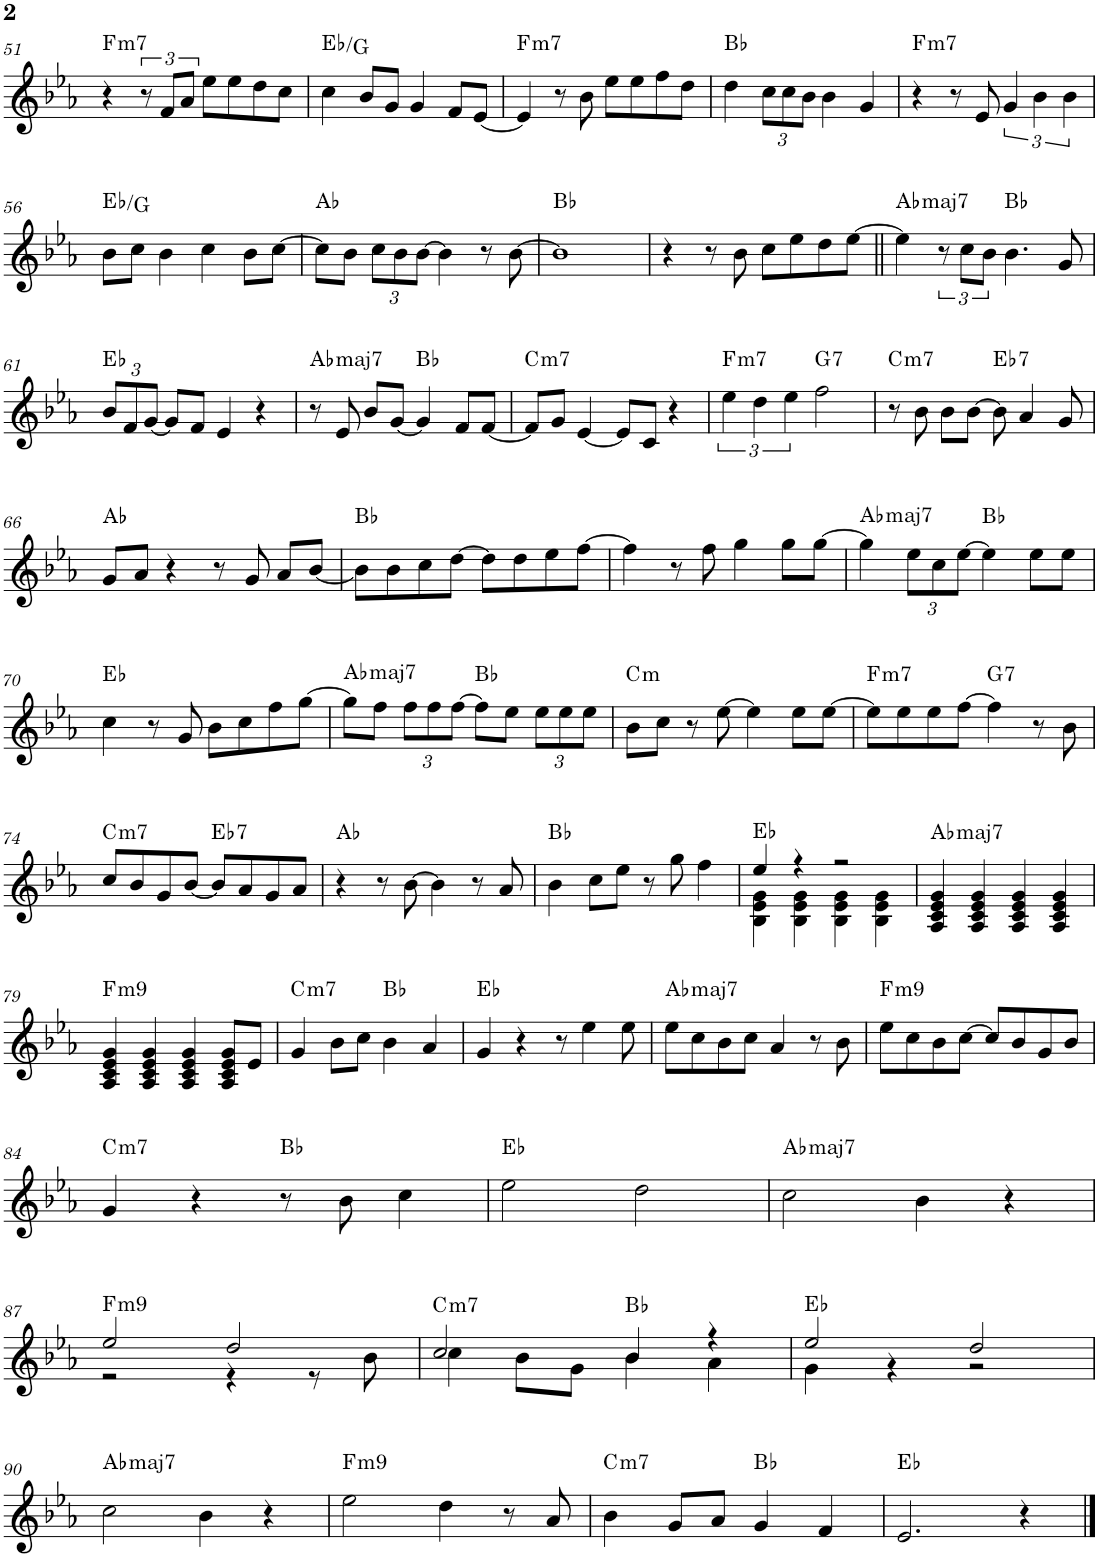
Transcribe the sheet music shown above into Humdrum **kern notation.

**kern	**harte
*part1	*part1
*staff1	*
*I"P1	*
!!LO:PB:g=z
*clefG2	*
*k[b-e-a-]	*
*E-:	*
*M4/4	*
=51	=51
!	!LO:H:kt=m7
4r	F:min7
12r	.
12f/L	.
12a-/J	.
8ee-\L	.
8ee-\	.
8dd\	.
8cc\J	.
=52	=52
4cc\	Eb:maj/3
8b-/L	.
8g/J	.
4g/	.
8f/L	.
[<8e-/J	.
=53	=53
!	!LO:H:kt=m7
4e-/]	F:min7
8r	.
8b-\	.
8ee-\L	.
8ee-\	.
8ff\	.
8dd\J	.
=54	=54
4dd\	Bb:maj
*Xbrackettup	*
12cc\L	.
12cc\	.
12b-\J	.
4b-\	.
4g/	.
=55	=55
!	!LO:H:kt=m7
4r	F:min7
8r	.
8e-/	.
*brackettup	*
6g/	.
6b-\	.
6b-\	.
!!LO:LB:g=z
=56	=56
8b-\L	Eb:maj/3
8cc\J	.
4b-\	.
4cc\	.
8b-\L	.
[>8cc\J	.
=57	=57
8cc\L]	Ab:maj
8b-\J	.
*Xbrackettup	*
12cc\L	.
12b-\	.
[>12b-\J	.
4b-\]	.
8r	.
[>8b-\	.
=58	=58
1b-]	Bb:maj
=59	=59
4r	.
8r	.
8b-\	.
8cc\L	.
8ee-\	.
8dd\	.
[>8ee-\J	.
=60||	=60||
!	!LO:H:kt=maj7
4ee-\]	Ab:maj7
*brackettup	*
12r	.
12cc\L	.
12b-\J	.
4.b-\	Bb:maj
8g/	.
!!LO:LB:g=z
=61	=61
*Xbrackettup	*
12b-/L	Eb:maj
12f/	.
[<12g/J	.
8g/L]	.
8f/J	.
4e-/	.
4r	.
=62	=62
!	!LO:H:kt=maj7
8r	Ab:maj7
8e-/	.
8b-/L	.
[<8g/J	.
4g/]	Bb:maj
8f/L	.
[<8f/J	.
=63	=63
!	!LO:H:kt=m7
8f/L]	C:min7
8g/J	.
[<4e-/	.
8e-/L]	.
8c/J	.
4r	.
=64	=64
*brackettup	*
!	!LO:H:kt=m7
6ee-\	F:min7
6dd\	.
6ee-\	.
!	!LO:H:kt=7
2ff\	G:7
=65	=65
!	!LO:H:kt=m7
8r	C:min7
8b-\	.
8b-\L	.
[>8b-\J	.
!	!LO:H:kt=7
8b-\]	Eb:7
4a-/	.
8g/	.
!!LO:LB:g=z
=66	=66
8g/L	Ab:maj
8a-/J	.
4r	.
8r	.
8g/	.
8a-/L	.
[<8b-/J	.
=67	=67
8b-\L]	Bb:maj
8b-\	.
8cc\	.
[>8dd\J	.
8dd\L]	.
8dd\	.
8ee-\	.
[>8ff\J	.
=68	=68
4ff\]	.
8r	.
8ff\	.
4gg\	.
8gg\L	.
[>8gg\J	.
=69	=69
!	!LO:H:kt=maj7
4gg\]	Ab:maj7
*Xbrackettup	*
12ee-\L	.
12cc\	.
[>12ee-\J	.
4ee-\]	Bb:maj
8ee-\L	.
8ee-\J	.
!!LO:LB:g=z
=70	=70
4cc\	Eb:maj
8r	.
8g/	.
8b-\L	.
8cc\	.
8ff\	.
[>8gg\J	.
=71	=71
!	!LO:H:kt=maj7
8gg\L]	Ab:maj7
8ff\J	.
12ff\L	.
12ff\	.
[>12ff\J	.
8ff\L]	Bb:maj
8ee-\J	.
12ee-\L	.
12ee-\	.
12ee-\J	.
=72	=72
!	!LO:H:kt=m
8b-\L	C:min
8cc\J	.
8r	.
[>8ee-\	.
4ee-\]	.
8ee-\L	.
[>8ee-\J	.
=73	=73
!	!LO:H:kt=m7
8ee-\L]	F:min7
8ee-\	.
8ee-\	.
[>8ff\J	.
!	!LO:H:kt=7
4ff\]	G:7
8r	.
8b-\	.
!!LO:LB:g=z
=74	=74
!	!LO:H:kt=m7
8cc/L	C:min7
8b-/	.
8g/	.
[<8b-/J	.
!	!LO:H:kt=7
8b-/L]	Eb:7
8a-/	.
8g/	.
8a-/J	.
=75	=75
4r	Ab:maj
8r	.
[>8b-\	.
4b-\]	.
8r	.
8a-/	.
=76	=76
4b-\	Bb:maj
8cc\L	.
8ee-\J	.
8r	.
8gg\	.
4ff\	.
=77	=77
*^	*
4ee-/	4B-\ 4e-\ 4g\	Eb:maj
4r	4B-\ 4e-\ 4g\	.
2r	4B-\ 4e-\ 4g\	.
.	4B-\ 4e-\ 4g\	.
=78	=78	=78
!	!	!LO:H:kt=maj7
*v	*v	*
4A-/ 4c/ 4e-/ 4g/	Ab:maj7
4A-/ 4c/ 4e-/ 4g/	.
4A-/ 4c/ 4e-/ 4g/	.
4A-/ 4c/ 4e-/ 4g/	.
!!LO:LB:g=z
=79	=79
!	!LO:H:kt=m9
4A-/ 4c/ 4e-/ 4g/	F:min9
4A-/ 4c/ 4e-/ 4g/	.
4A-/ 4c/ 4e-/ 4g/	.
8A-/ 8c/ 8e-/ 8g/L	.
8e-/J	.
=80	=80
!	!LO:H:kt=m7
4g/	C:min7
8b-\L	.
8cc\J	.
4b-\	Bb:maj
4a-/	.
=81	=81
4g/	Eb:maj
4r	.
8r	.
4ee-\	.
8ee-\	.
=82	=82
!	!LO:H:kt=maj7
8ee-\L	Ab:maj7
8cc\	.
8b-\	.
8cc\J	.
4a-/	.
8r	.
8b-\	.
=83	=83
!	!LO:H:kt=m9
8ee-\L	F:min9
8cc\	.
8b-\	.
[>8cc\J	.
8cc/L]	.
8b-/	.
8g/	.
8b-/J	.
!!LO:LB:g=z
=84	=84
!	!LO:H:kt=m7
4g/	C:min7
4r	.
8r	Bb:maj
8b-\	.
4cc\	.
=85	=85
2ee-\	Eb:maj
2dd\	.
=86	=86
!	!LO:H:kt=maj7
2cc\	Ab:maj7
4b-\	.
4r	.
!!LO:LB:g=z
=87	=87
*^	*
!	!	!LO:H:kt=m9
2ee-/	2r	F:min9
2dd/	4r	.
.	8r	.
.	8b-\	.
=88	=88	=88
!	!	!LO:H:kt=m7
2cc/	4cc\	C:min7
.	8b-\L	.
.	8g\J	.
4b-/	4b-\	Bb:maj
4r	4a-\	.
=89	=89	=89
2ee-/	4g\	Eb:maj
.	4r	.
2dd/	2r	.
!!LO:LB:g=z	!!
=90	=90	=90
!	!	!LO:H:kt=maj7
*v	*v	*
2cc\	Ab:maj7
4b-\	.
4r	.
=91	=91
!	!LO:H:kt=m9
2ee-\	F:min9
4dd\	.
8r	.
8a-/	.
=92	=92
!	!LO:H:kt=m7
4b-\	C:min7
8g/L	.
8a-/J	.
4g/	Bb:maj
4f/	.
=93	=93
2.e-/	Eb:maj
4r	.
==	==
*-	*-
